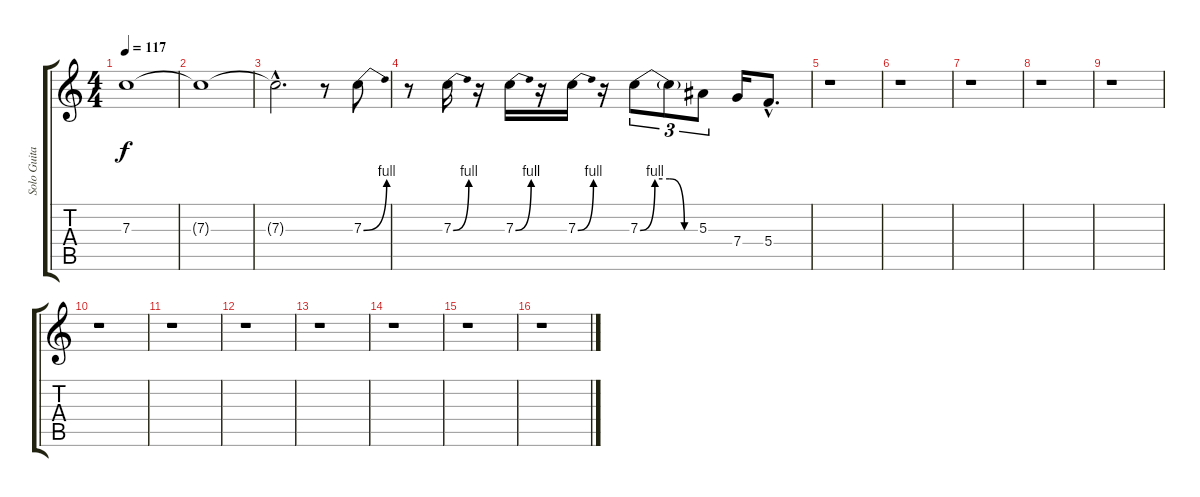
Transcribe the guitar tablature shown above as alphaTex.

\track ("Solo Guitar" "Solo Guita") {instrument overdrivenguitar}
\staff {score tabs}
\tuning (D4 A3 F3 C3 G2 D2) {hide}
\ts (4 4)
\tempo 117
\clef g2
\ks c
7.3{t}.1{dy f} |
7.3{t}.1 |
7.3{hac t}.2{d} r.8 7.3{be (bend 0 0 60 4)}.8 |
r.8 7.3{be (bend 0 0 60 4)}.16 r.16 7.3{be (bend 0 0 60 4)}.16 r.16 7.3{be (bend 0 0 60 4)}.16 r.16 7.3{be (custom 0 0 15 4 30 4 45 0 60 0)}.8{tu (3 2)} 7.3{t}.8{tu (3 2)} 5.3.8{tu (3 2)} 7.4.16 5.4{hac}.8{d} |
r.1 |
r.1 |
r.1 |
r.1 |
r.1 |
r.1 |
r.1 |
r.1 |
r.1 |
r.1 |
r.1 |
r.1
